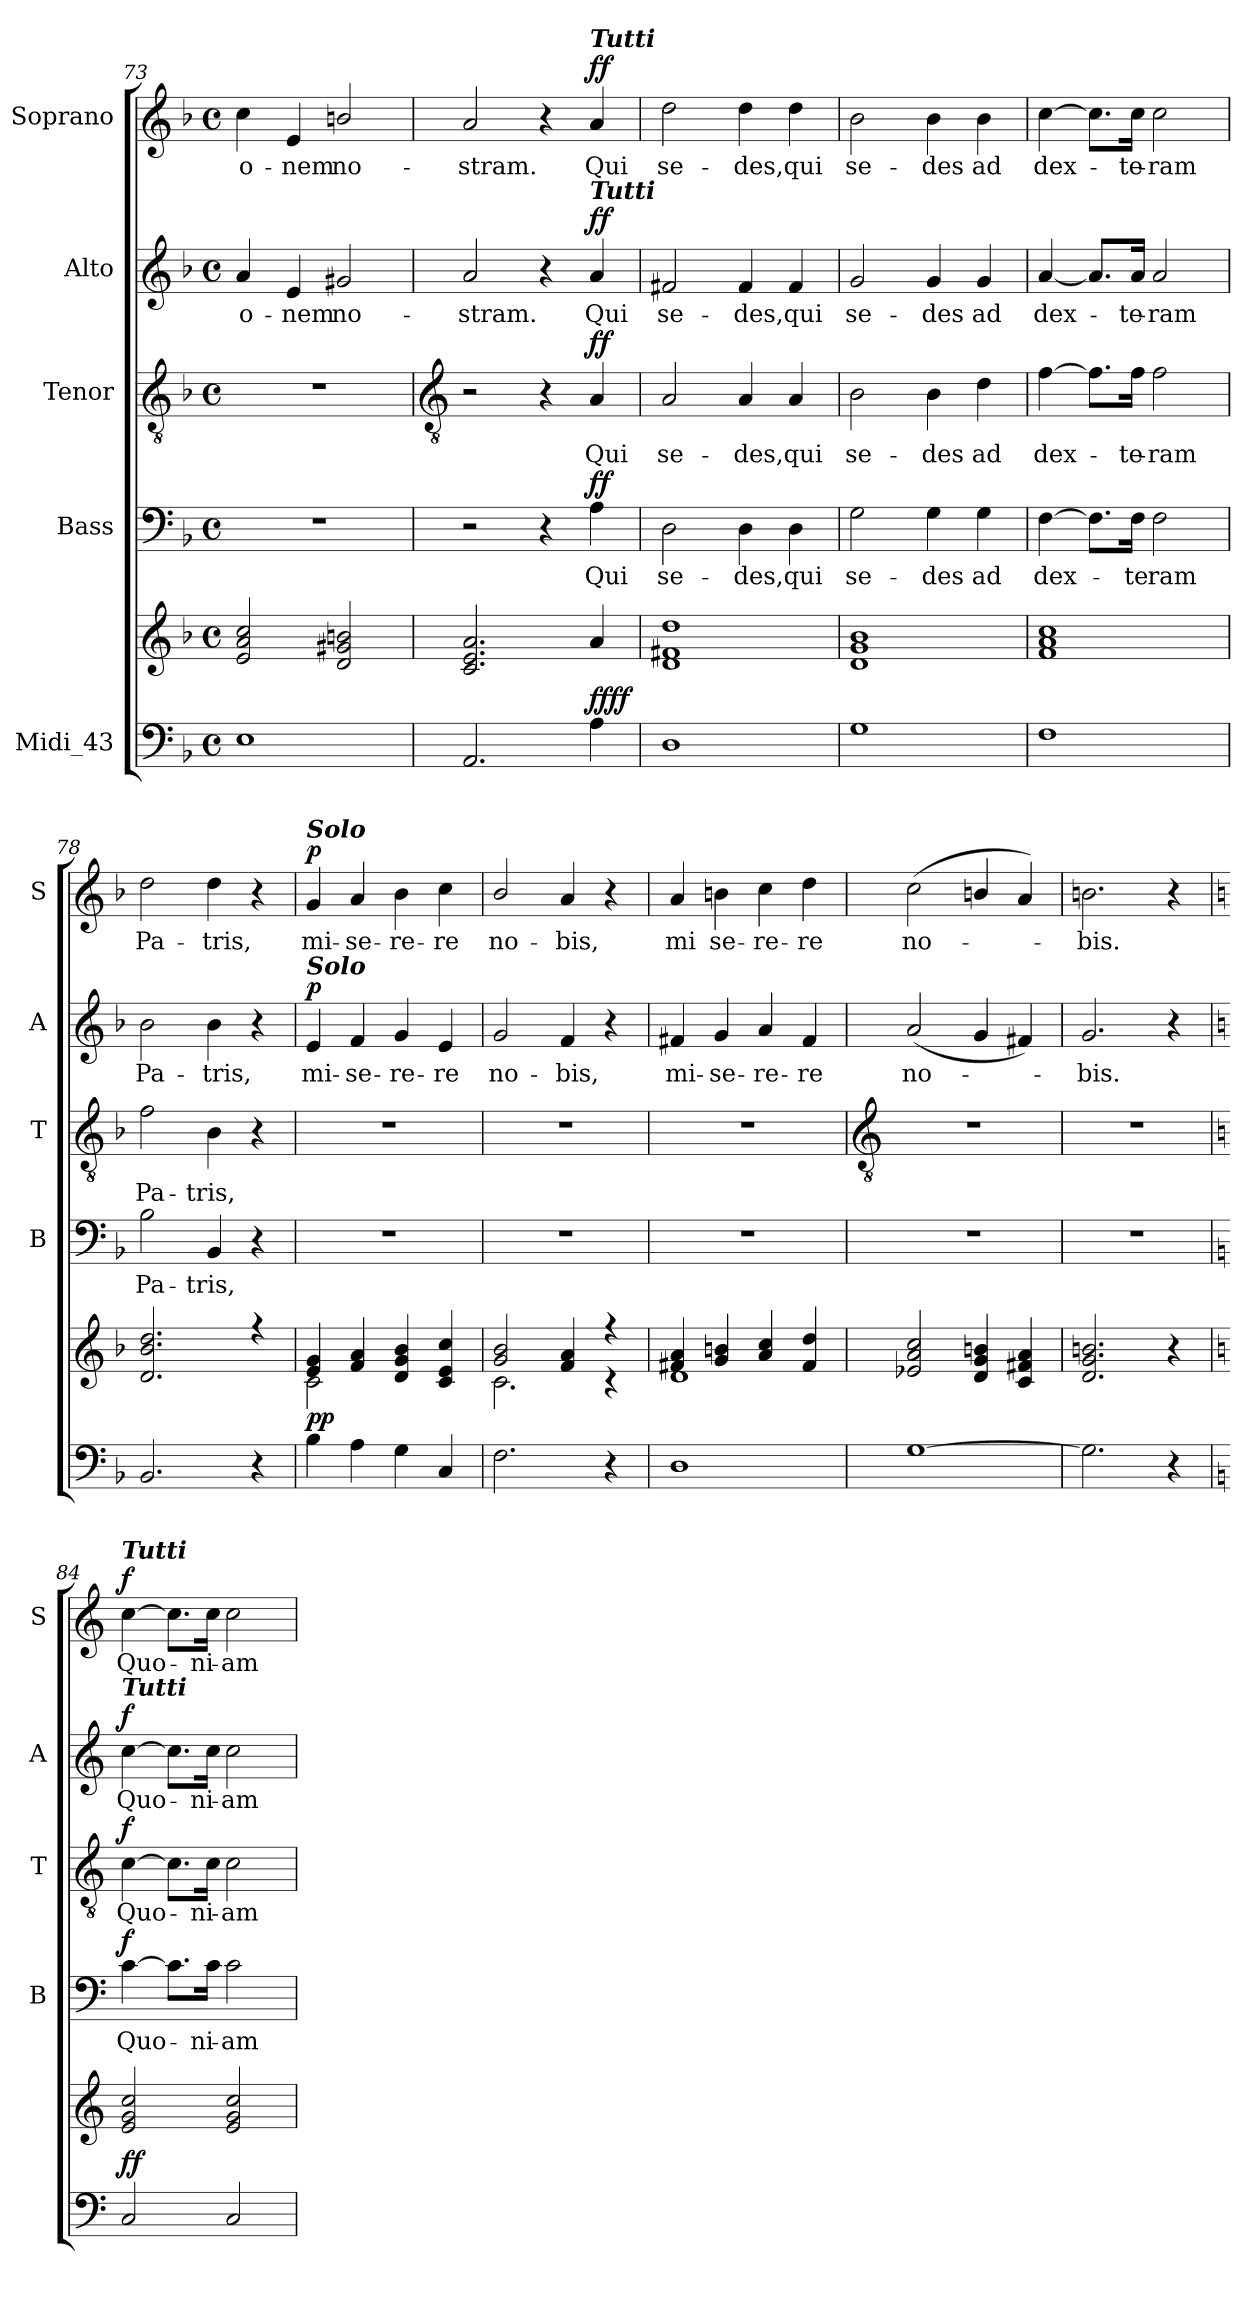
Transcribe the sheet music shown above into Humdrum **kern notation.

**kern	**kern	**dynam	**kern	**text	**dynam	**kern	**text	**dynam	**kern	**text	**dynam	**kern	**text	**dynam
*part5	*part5	*part5	*part4	*part4	*part4	*part3	*part3	*part3	*part2	*part2	*part2	*part1	*part1	*part1
*staff6	*staff5	*staff5/6	*staff4	*staff4	*staff4	*staff3	*staff3	*staff3	*staff2	*staff2	*staff2	*staff1	*staff1	*staff1
*I"Midi_43	*	*	*I"Bass	*	*	*I"Tenor	*	*	*I"Alto	*	*	*I"Soprano	*	*
*	*	*	*I'B	*	*	*I'T	*	*	*I'A	*	*	*I'S	*	*
*clefF4	*clefG2	*	*clefF4	*	*	*clefGv2	*	*	*clefG2	*	*	*clefG2	*	*
*k[b-]	*k[b-]	*	*k[b-]	*	*	*k[b-]	*	*	*k[b-]	*	*	*k[b-]	*	*
*F:	*F:	*	*F:	*	*	*F:	*	*	*F:	*	*	*F:	*	*
*M4/4	*M4/4	*	*M4/4	*	*	*M4/4	*	*	*M4/4	*	*	*M4/4	*	*
*met(c)	*met(c)	*	*met(c)	*	*	*met(c)	*	*	*met(c)	*	*	*met(c)	*	*
=73	=73	=73	=73	=73	=73	=73	=73	=73	=73	=73	=73	=73	=73	=73
!	!	!	!	!	!	!	!	!	!	!LO:LY:b	!	!	!LO:LY:b	!
1E	2e 2a 2cc	.	1r	.	.	1r	.	.	4a	-o-	.	4cc	-o-	.
!	!	!	!	!	!	!	!	!	!	!LO:LY:b	!	!	!LO:LY:b	!
.	.	.	.	.	.	.	.	.	4e	-nem	.	4e	-nem	.
!	!	!	!	!	!	!	!	!	!	!LO:LY:b	!	!	!LO:LY:b	!
.	2d 2g#X 2bn	.	.	.	.	.	.	.	2g#X	no-	.	2bn/	no-	.
!!LO:LB:g=z
=74	=74	=74	=74	=74	=74	=74	=74	=74	=74	=74	=74	=74	=74	=74
*	*	*	*	*	*	*clefGv2	*	*	*	*	*	*	*	*
*	*^	*	*	*	*	*	*	*	*	*	*	*	*	*
!	!	!	!	!	!	!	!	!	!	!	!LO:LY:b	!	!	!LO:LY:b	!
2.AA	2.c 2.e 2.a	1ryy	.	2r	.	.	2r	.	.	2a	-stram.	.	2a	-stram.	.
.	.	.	.	4r	.	.	4r	.	.	4r	.	.	4r	.	.
!	!	!	!	!	!	!	!	!	!	!	!	!	!LO:TX:a:Bi:t=Tutti	!	!
!	!	!	!	!	!	!	!	!	!	!LO:TX:a:Bi:t=Tutti	!	!	!	!	!
!	!	!	!LO:DY:a=2	!	!LO:LY:b	!	!	!LO:LY:b	!	!	!LO:LY:b	!	!	!LO:LY:b	!
!	!	!	!LO:DY:n=1:a	!	!	!LO:DY:b	!	!	!LO:DY:b	!	!	!LO:DY:b	!	!	!LO:DY:b
4A	4a	.	ff ff	4A	Qui	ff	4A	Qui	ff	4a	Qui	ff	4a	Qui	ff
=75	=75	=75	=75	=75	=75	=75	=75	=75	=75	=75	=75	=75	=75	=75	=75
!	!	!	!	!	!LO:LY:b	!	!	!LO:LY:b	!	!	!LO:LY:b	!	!	!LO:LY:b	!
1D	1d 1f#X 1dd	1ryy	.	2D	se-	.	2A	se-	.	2f#X	se-	.	2dd	se-	.
!	!	!	!	!	!LO:LY:b	!	!	!LO:LY:b	!	!	!LO:LY:b	!	!	!LO:LY:b	!
.	.	.	.	4D	-des,	.	4A	-des,	.	4f#	-des,	.	4dd	-des,	.
!	!	!	!	!	!LO:LY:b	!	!	!LO:LY:b	!	!	!LO:LY:b	!	!	!LO:LY:b	!
.	.	.	.	4D	qui	.	4A	qui	.	4f#	qui	.	4dd	qui	.
=76	=76	=76	=76	=76	=76	=76	=76	=76	=76	=76	=76	=76	=76	=76	=76
!	!	!	!	!	!LO:LY:b	!	!	!LO:LY:b	!	!	!LO:LY:b	!	!	!LO:LY:b	!
1G	1d 1g 1b-	1ryy	.	2G	se-	.	2B-	se-	.	2g	se-	.	2b-	se-	.
!	!	!	!	!	!LO:LY:b	!	!	!LO:LY:b	!	!	!LO:LY:b	!	!	!LO:LY:b	!
.	.	.	.	4G	-des	.	4B-	-des	.	4g	-des	.	4b-	-des	.
!	!	!	!	!	!LO:LY:b	!	!	!LO:LY:b	!	!	!LO:LY:b	!	!	!LO:LY:b	!
.	.	.	.	4G	ad	.	4d	ad	.	4g	ad	.	4b-	ad	.
=77	=77	=77	=77	=77	=77	=77	=77	=77	=77	=77	=77	=77	=77	=77	=77
!	!	!	!	!	!LO:LY:b	!	!	!LO:LY:b	!	!	!LO:LY:b	!	!	!LO:LY:b	!
1F	1f 1a 1cc	1ryy	.	[4F	dex-	.	[4f	dex-	.	[4a	dex-	.	[4cc	dex-	.
.	.	.	.	8.F\L]	.	.	8.f\L]	.	.	8.a/L]	.	.	8.cc\L]	.	.
!	!	!	!	!	!LO:LY:b	!	!	!LO:LY:b	!	!	!LO:LY:b	!	!	!LO:LY:b	!
.	.	.	.	16F\Jk	te	.	16f\Jk	te-	.	16a/Jk	te-	.	16cc\Jk	te-	.
!	!	!	!	!	!LO:LY:b	!	!	!LO:LY:b	!	!	!LO:LY:b	!	!	!LO:LY:b	!
.	.	.	.	2F	ram	.	2f	-ram	.	2a	-ram	.	2cc	-ram	.
=78	=78	=78	=78	=78	=78	=78	=78	=78	=78	=78	=78	=78	=78	=78	=78
!	!	!	!	!	!LO:LY:b	!	!	!LO:LY:b	!	!	!LO:LY:b	!	!	!LO:LY:b	!
2.BB-	2.d 2.b- 2.dd	1ryy	.	2B-	Pa-	.	2f	Pa-	.	2b-	Pa-	.	2dd	Pa-	.
!	!	!	!	!	!LO:LY:b	!	!	!LO:LY:b	!	!	!LO:LY:b	!	!	!LO:LY:b	!
.	.	.	.	4BB-	-tris,	.	4B-	-tris,	.	4b-	-tris,	.	4dd	-tris,	.
4r	4r	.	.	4r	.	.	4r	.	.	4r	.	.	4r	.	.
=79	=79	=79	=79	=79	=79	=79	=79	=79	=79	=79	=79	=79	=79	=79	=79
!	!	!	!	!	!	!	!	!	!	!	!	!	!LO:TX:a:Bi:t=Solo	!	!
!	!	!	!	!	!	!	!	!	!	!LO:TX:a:Bi:t=Solo	!	!	!	!	!
!	!	!	!LO:DY:a=2	!	!	!	!	!	!	!	!LO:LY:b	!	!	!LO:LY:b	!
!	!	!	!LO:DY:n=1:a	!	!	!	!	!	!	!	!	!LO:DY:b	!	!	!LO:DY:b
4B-	4e 4g	2c\	p p	1r	.	.	1r	.	.	4e	mi-	p	4g	mi-	p
!	!	!	!	!	!	!	!	!	!	!	!LO:LY:b	!	!	!LO:LY:b	!
4A	4f 4a	.	.	.	.	.	.	.	.	4f	-se-	.	4a	-se-	.
!	!	!	!	!	!	!	!	!	!	!	!LO:LY:b	!	!	!LO:LY:b	!
4G	4d 4g 4b-	2ryy	.	.	.	.	.	.	.	4g	-re-	.	4b-	-re-	.
!	!	!	!	!	!	!	!	!	!	!	!LO:LY:b	!	!	!LO:LY:b	!
4C	4c 4e 4cc	.	.	.	.	.	.	.	.	4e	-re	.	4cc	-re	.
=80	=80	=80	=80	=80	=80	=80	=80	=80	=80	=80	=80	=80	=80	=80	=80
!	!	!	!	!	!	!	!	!	!	!	!LO:LY:b	!	!	!LO:LY:b	!
2.F	2g 2b-	2.c\	.	1r	.	.	1r	.	.	2g	no-	.	2b-/	no-	.
!	!	!	!	!	!	!	!	!	!	!	!LO:LY:b	!	!	!LO:LY:b	!
.	4f 4a	.	.	.	.	.	.	.	.	4f	-bis,	.	4a	-bis,	.
4r	4r	4r	.	.	.	.	.	.	.	4r	.	.	4r	.	.
=81	=81	=81	=81	=81	=81	=81	=81	=81	=81	=81	=81	=81	=81	=81	=81
!	!	!	!	!	!	!	!	!	!	!	!LO:LY:b	!	!	!LO:LY:b	!
1D	4f#X 4a	1d\	.	1r	.	.	1r	.	.	4f#X	mi-	.	4a	mi	.
!	!	!	!	!	!	!	!	!	!	!	!LO:LY:b	!	!	!LO:LY:b	!
.	4g 4bn	.	.	.	.	.	.	.	.	4g	-se-	.	4bn	se-	.
!	!	!	!	!	!	!	!	!	!	!	!LO:LY:b	!	!	!LO:LY:b	!
.	4a/ 4cc/	.	.	.	.	.	.	.	.	4a	-re-	.	4cc	-re-	.
!	!	!	!	!	!	!	!	!	!	!	!LO:LY:b	!	!	!LO:LY:b	!
.	4f# 4dd	.	.	.	.	.	.	.	.	4f#	-re	.	4dd	-re	.
*	*v	*v	*	*	*	*	*	*	*	*	*	*	*	*	*
!!LO:LB:g=z
=82	=82	=82	=82	=82	=82	=82	=82	=82	=82	=82	=82	=82	=82	=82
*	*	*	*	*	*	*clefGv2	*	*	*	*	*	*	*	*
!	!	!	!	!	!	!	!	!	!	!LO:LY:b	!	!	!LO:LY:b	!
[1G	2e-X 2a 2cc	.	1r	.	.	1r	.	.	(<2a	no-	.	(<2cc	no-	.
.	4d 4g 4bn	.	.	.	.	.	.	.	4g	.	.	4bn/	.	.
.	4c 4f#X 4a	.	.	.	.	.	.	.	4f#X)	.	.	4a)	.	.
=83	=83	=83	=83	=83	=83	=83	=83	=83	=83	=83	=83	=83	=83	=83
!	!	!	!	!	!	!	!	!	!	!LO:LY:b	!	!	!LO:LY:b	!
2.G]	2.d 2.g 2.bn	.	1r	.	.	1r	.	.	2.g	bis.	.	2.bn	bis.	.
4r	4r	.	.	.	.	.	.	.	4r	.	.	4r	.	.
=84	=84	=84	=84	=84	=84	=84	=84	=84	=84	=84	=84	=84	=84	=84
*k[]	*k[]	*	*k[]	*	*	*k[]	*	*	*k[]	*	*	*k[]	*	*
*C:	*C:	*	*C:	*	*	*C:	*	*	*C:	*	*	*C:	*	*
!	!	!	!	!	!	!	!	!	!	!	!	!LO:TX:a:Bi:t=Tutti	!	!
!	!	!	!	!	!	!	!	!	!LO:TX:a:Bi:t=Tutti	!	!	!	!	!
!	!	!LO:DY:a=2	!	!LO:LY:b	!	!	!LO:LY:b	!	!	!LO:LY:b	!	!	!LO:LY:b	!
!	!	!LO:DY:n=1:a	!	!	!LO:DY:b	!	!	!LO:DY:b	!	!	!LO:DY:b	!	!	!LO:DY:b
2C	2e 2g 2cc	f f	[4c	Quo-	f	[4c	Quo-	f	[4cc	Quo-	f	[4cc	Quo-	f
.	.	.	8.c\L]	.	.	8.c\L]	.	.	8.cc\L]	.	.	8.cc\L]	.	.
!	!	!	!	!LO:LY:b	!	!	!LO:LY:b	!	!	!LO:LY:b	!	!	!LO:LY:b	!
.	.	.	16c\Jk	ni-	.	16c\Jk	ni-	.	16cc\Jk	ni-	.	16cc\Jk	ni-	.
!	!	!	!	!LO:LY:b	!	!	!LO:LY:b	!	!	!LO:LY:b	!	!	!LO:LY:b	!
2C	2e 2g 2cc	.	2c	-am	.	2c	-am	.	2cc	-am	.	2cc	-am	.
=	=	=	=	=	=	=	=	=	=	=	=	=	=	=
*-	*-	*-	*-	*-	*-	*-	*-	*-	*-	*-	*-	*-	*-	*-
